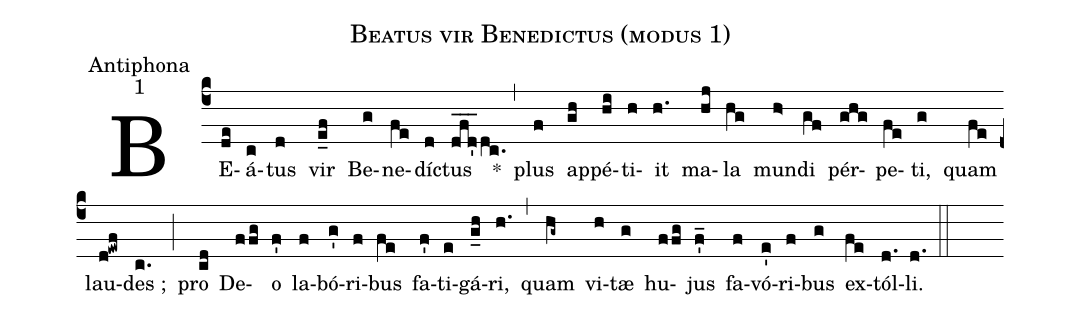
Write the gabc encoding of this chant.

name:Beatus vir Benedictus (modus 1);
office-part:Antiphona;
mode:1;
%%
(c4) BE(de)á(c)tus(d) vir(e_f) Be(g)ne(fe)díc(d)tus(dfd'___dc.) *(,) plus(f) ap(gh)pé(hi)ti(h)it(h.) ma(hj)la(hg) mun(h>)di(gf) pér(ghg)pe(fe)ti,(g) quam(fe) lau(d!ewf)des ;(c.) (;) pro(cd) De(ffg)o(f') la(f)bó(g')ri(f)bus(fe) fa(f')ti(e)gá(g_h)ri,(h.) (,) quam(hg~) vi(h)tæ(g) hu(ffg)jus(f'_) fa(f)vó(e')ri(f)bus(g) ex(fe)tól(d.)li.(d.) (::)
